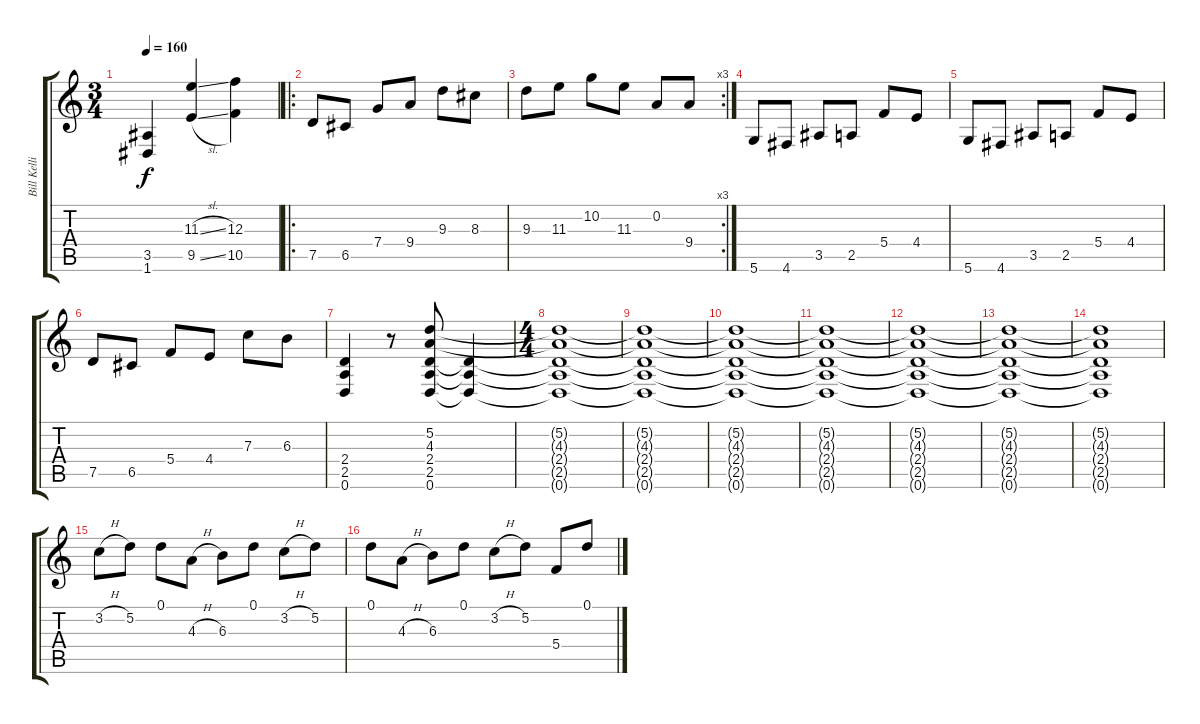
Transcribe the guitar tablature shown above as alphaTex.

\track ("Bill Kelliher" "Bill Kelli") {instrument distortionguitar}
\staff {score tabs}
\tuning (D4 A3 F3 C3 G2 D2) {hide}
\ts (3 4)
\tempo 160
\clef g2
\ks c
(3.5 1.6).4{dy f} (11.3{sl} 9.5{sl}).4 (12.3 10.5).4 |
\ro
7.5.8 6.5.8 7.4.8 9.4.8 9.3.8 8.3.8 |
\rc 3
9.3.8 11.3.8 10.2.8 11.3.8 0.2.8 9.4.8 |
5.6.8 4.6.8 3.5.8 2.5.8 5.4.8 4.4.8 |
5.6.8 4.6.8 3.5.8 2.5.8 5.4.8 4.4.8 |
7.5.8 6.5.8 5.4.8 4.4.8 7.3.8 6.3.8 |
(2.4 2.5 0.6).4 r.8 (5.2 4.3 2.4 2.5 0.6).8 (2.4{t} 2.5{t} 0.6{t}).4 |
\ts (4 4)
(5.2{t} 4.3{t} 2.4{t} 2.5{t} 0.6{t}).1 |
(5.2{t} 4.3{t} 2.4{t} 2.5{t} 0.6{t}).1 |
(5.2{t} 4.3{t} 2.4{t} 2.5{t} 0.6{t}).1 |
(5.2{t} 4.3{t} 2.4{t} 2.5{t} 0.6{t}).1 |
(5.2{t} 4.3{t} 2.4{t} 2.5{t} 0.6{t}).1 |
(5.2{t} 4.3{t} 2.4{t} 2.5{t} 0.6{t}).1 |
(5.2{t} 4.3{t} 2.4{t} 2.5{t} 0.6{t}).1 |
3.2{h}.8 5.2.8 0.1.8 4.3{h}.8 6.3.8 0.1.8 3.2{h}.8 5.2.8 |
0.1.8 4.3{h}.8 6.3.8 0.1.8 3.2{h}.8 5.2.8 5.4.8 0.1.8
